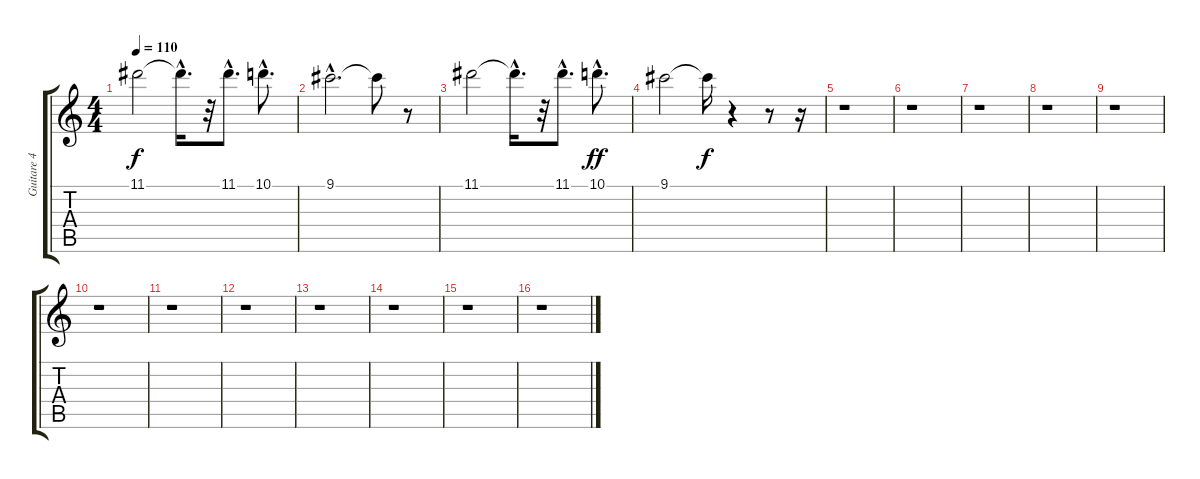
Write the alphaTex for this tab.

\track ("Guitare 4" "Guitare 4") {instrument electricguitarclean}
\staff {score tabs}
\tuning (E4 B3 G3 D3 A2 E2) {hide}
\ts (4 4)
\tempo 110
\clef g2
\ks c
11.1.2{dy f} 11.1{hac t}.16{d} r.32 11.1{hac}.8{d} 10.1{hac}.8{d} |
9.1{hac}.2{d} 9.1{t}.8 r.8 |
11.1.2 11.1{hac t}.16{d} r.32 11.1{hac}.8{d} 10.1{hac}.8{d dy ff} |
9.1.2 9.1{t}.16{dy f} r.4 r.8 r.16 |
r.1 |
r.1 |
r.1 |
r.1 |
r.1 |
r.1 |
r.1 |
r.1 |
r.1 |
r.1 |
r.1 |
r.1
